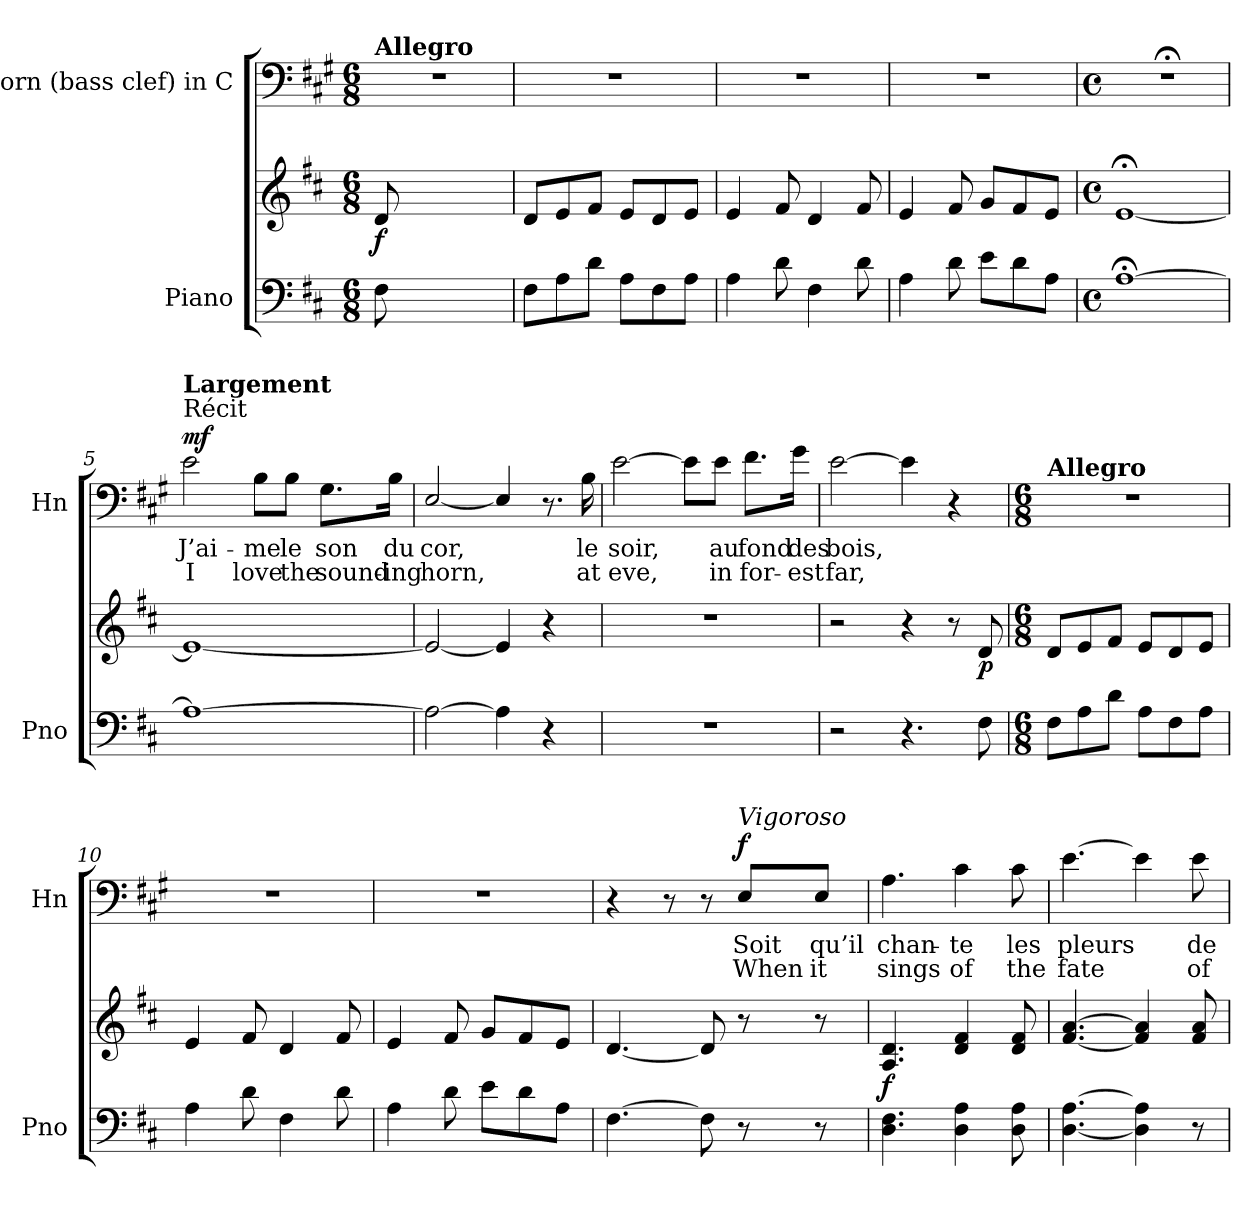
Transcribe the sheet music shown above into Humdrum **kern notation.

**kern	**kern	**dynam	**kern	**text	**text	**dynam
*part2	*part2	*part2	*part1	*part1	*part1	*part1
*staff3	*staff2	*staff2/3	*staff1	*staff1	*staff1	*staff1
*I"Piano	*	*	*I"Horn (bass clef) in C	*	*	*
*I'Pno	*	*	*I'Hn	*	*	*
*clefF4	*clefG2	*	*clefF4	*	*	*
*	*	*	*ITrd4c7	*	*	*
*k[f#c#]	*k[f#c#]	*	*k[f#c#]	*	*	*
*M6/8	*M6/8	*	*M6/8	*	*	*
*MM144	*MM144	*	*MM144	*	*	*
=	=	=	=	=	=	=
!	!	!	!LO:TX:a:B:t=Allegro	!	!	!
!	!	!LO:DY:b	!	!	!	!
8F#\	8d/	f	2.r	.	.	.
2ryy	2ryy	.	.	.	.	.
8ryy	8ryy	.	.	.	.	.
=1	=1	=1	=1	=1	=1	=1
8F#\L	8d/L	.	2.r	.	.	.
8A\	8e/	.	.	.	.	.
8d\J	8f#/J	.	.	.	.	.
8A\L	8e/L	.	.	.	.	.
8F#\	8d/	.	.	.	.	.
8A\J	8e/J	.	.	.	.	.
=2	=2	=2	=2	=2	=2	=2
4A\	4e/	.	2.r	.	.	.
8d\	8f#/	.	.	.	.	.
4F#\	4d/	.	.	.	.	.
8d\	8f#/	.	.	.	.	.
=3	=3	=3	=3	=3	=3	=3
4A\	4e/	.	2.r	.	.	.
8d\	8f#/	.	.	.	.	.
8e\L	8g/L	.	.	.	.	.
8d\	8f#/	.	.	.	.	.
8A\J	8e/J	.	.	.	.	.
=4	=4	=4	=4	=4	=4	=4
*M4/4	*M4/4	*	*M4/4	*	*	*
*met(c)	*met(c)	*	*met(c)	*	*	*
[1A;<	[1e;<	.	1r;<	.	.	.
!!LO:LB:g=z
=5	=5	=5	=5	=5	=5	=5
!	!	!	!LO:TX:a:t=Récit	!	!	!
!	!	!	!LO:TX:a:B:t=Largement	!	!	!
!	!	!	!	!LO:LY:b	!LO:LY:b	!LO:DY:a
1A_	1e_	.	2A\	J’ai-	I	mf
!	!	!	!	!LO:LY:b	!LO:LY:b	!
.	.	.	8E\L	-me	love	.
!	!	!	!	!LO:LY:b	!LO:LY:b	!
.	.	.	8E\J	le	the	.
!	!	!	!	!LO:LY:b	!LO:LY:b	!
.	.	.	8.C#\L	son	sound-	.
!	!	!	!	!LO:LY:b	!LO:LY:b	!
.	.	.	16E\Jk	du	-ing	.
=6	=6	=6	=6	=6	=6	=6
!	!	!	!	!LO:LY:b	!LO:LY:b	!
2A\_	2e/_	.	[2AA/	cor,	horn,	.
4A\]	4e/]	.	4AA/]	.	.	.
4r	4r	.	8.r	.	.	.
!	!	!	!	!LO:LY:b	!LO:LY:b	!
.	.	.	16E\	le	at	.
=7	=7	=7	=7	=7	=7	=7
!	!	!	!	!LO:LY:b	!LO:LY:b	!
1r	1r	.	[2A\	soir,	eve,	.
.	.	.	8A\L]	.	.	.
!	!	!	!	!LO:LY:b	!LO:LY:b	!
.	.	.	8A\J	au	in	.
!	!	!	!	!LO:LY:b	!LO:LY:b	!
.	.	.	8.B\L	fond	for-	.
!	!	!	!	!LO:LY:b	!LO:LY:b	!
.	.	.	16c#\Jk	des	-est	.
=8	=8	=8	=8	=8	=8	=8
!	!	!	!	!LO:LY:b	!LO:LY:b	!
2r	2r	.	[2A\	bois,	far,	.
4.r	4r	.	4A\]	.	.	.
.	8r	.	4r	.	.	.
!	!	!LO:DY:b	!	!	!	!
8F#\	8d/	p	.	.	.	.
!!LO:LB:g=z
=9	=9	=9	=9	=9	=9	=9
*M6/8	*M6/8	*	*M6/8	*	*	*
!	!	!	!LO:TX:a:B:t=Allegro	!	!	!
8F#\L	8d/L	.	2.r	.	.	.
8A\	8e/	.	.	.	.	.
8d\J	8f#/J	.	.	.	.	.
8A\L	8e/L	.	.	.	.	.
8F#\	8d/	.	.	.	.	.
8A\J	8e/J	.	.	.	.	.
=10	=10	=10	=10	=10	=10	=10
4A\	4e/	.	2.r	.	.	.
8d\	8f#/	.	.	.	.	.
4F#\	4d/	.	.	.	.	.
8d\	8f#/	.	.	.	.	.
=11	=11	=11	=11	=11	=11	=11
4A\	4e/	.	2.r	.	.	.
8d\	8f#/	.	.	.	.	.
8e\L	8g/L	.	.	.	.	.
8d\	8f#/	.	.	.	.	.
8A\J	8e/J	.	.	.	.	.
=12	=12	=12	=12	=12	=12	=12
[4.F#\	[4.d/	.	4r	.	.	.
.	.	.	8r	.	.	.
8F#\]	8d/]	.	8r	.	.	.
!	!	!	!LO:TX:a:i:t=Vigoroso	!	!	!
!	!	!	!	!LO:LY:b	!LO:LY:b	!LO:DY:a
8r	8r	.	8AA/L	Soit	When	f
!	!	!	!	!LO:LY:b	!LO:LY:b	!
8r	8r	.	8AA/J	qu’il	it	.
!!LO:LB:g=z
=13	=13	=13	=13	=13	=13	=13
!	!	!LO:DY:b	!	!LO:LY:b	!LO:LY:b	!
4.D\ 4.F#\	4.A/ 4.d/	f	4.D\	chan-	sings	.
!	!	!	!	!LO:LY:b	!LO:LY:b	!
4D\ 4A\	4d/ 4f#/	.	4F#\	-te	of	.
!	!	!	!	!LO:LY:b	!LO:LY:b	!
8D\ 8A\	8d/ 8f#/	.	8F#\	les	the	.
=14	=14	=14	=14	=14	=14	=14
!	!	!	!	!LO:LY:b	!LO:LY:b	!
[4.D\ [4.A\	[4.f#/ [4.a/	.	[4.A\	pleurs	fate	.
4D\] 4A\]	4f#/] 4a/]	.	4A\]	.	.	.
!	!	!	!	!LO:LY:b	!LO:LY:b	!
8r	8f#/ 8a/	.	8A\	de	of	.
=	=	=	=	=	=	=
*-	*-	*-	*-	*-	*-	*-
